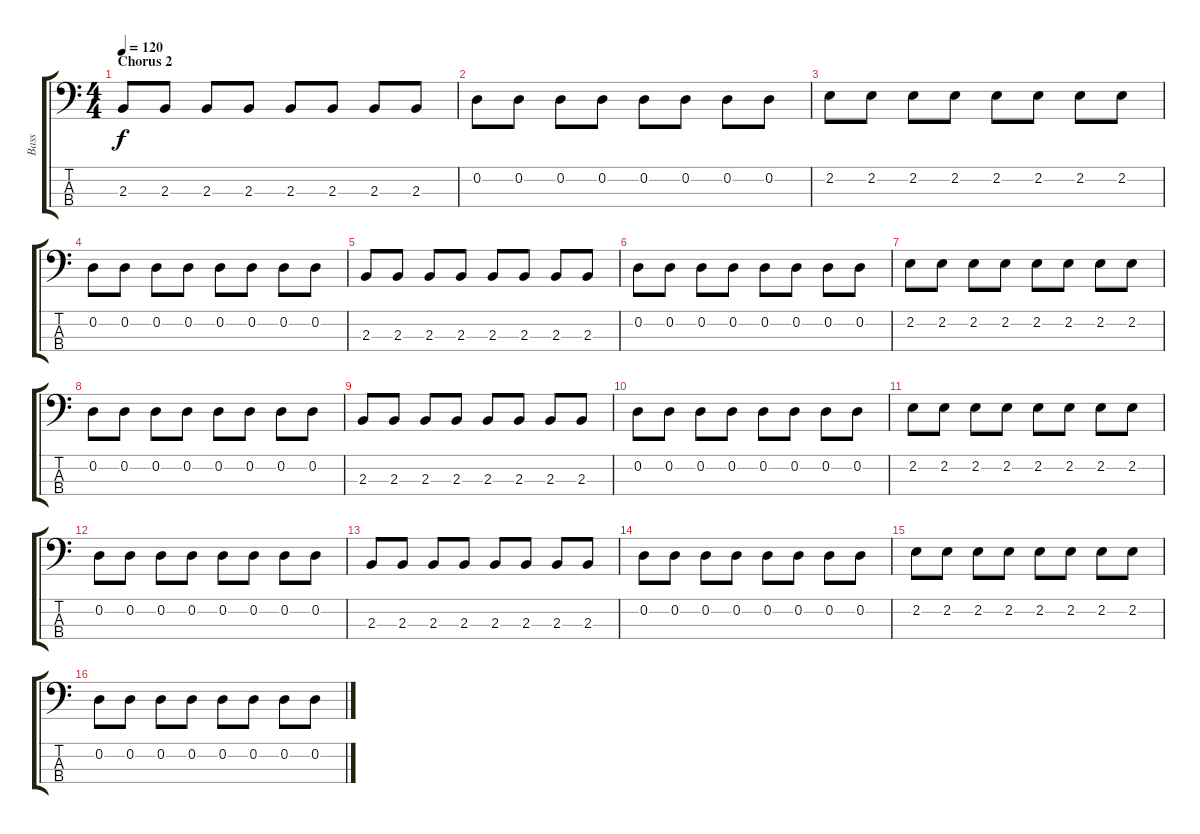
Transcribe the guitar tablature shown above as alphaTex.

\track ("Bass" "Bass") {instrument electricbassfinger}
\staff {score tabs}
\tuning (G2 D2 A1 D1) {hide}
\ts (4 4)
\section ("" "Chorus 2")
\tempo 120
\clef f4
\ks c
2.3.8{dy f} 2.3.8 2.3.8 2.3.8 2.3.8 2.3.8 2.3.8 2.3.8 |
0.2.8 0.2.8 0.2.8 0.2.8 0.2.8 0.2.8 0.2.8 0.2.8 |
2.2.8 2.2.8 2.2.8 2.2.8 2.2.8 2.2.8 2.2.8 2.2.8 |
0.2.8 0.2.8 0.2.8 0.2.8 0.2.8 0.2.8 0.2.8 0.2.8 |
2.3.8 2.3.8 2.3.8 2.3.8 2.3.8 2.3.8 2.3.8 2.3.8 |
0.2.8 0.2.8 0.2.8 0.2.8 0.2.8 0.2.8 0.2.8 0.2.8 |
2.2.8 2.2.8 2.2.8 2.2.8 2.2.8 2.2.8 2.2.8 2.2.8 |
0.2.8 0.2.8 0.2.8 0.2.8 0.2.8 0.2.8 0.2.8 0.2.8 |
2.3.8 2.3.8 2.3.8 2.3.8 2.3.8 2.3.8 2.3.8 2.3.8 |
0.2.8 0.2.8 0.2.8 0.2.8 0.2.8 0.2.8 0.2.8 0.2.8 |
2.2.8 2.2.8 2.2.8 2.2.8 2.2.8 2.2.8 2.2.8 2.2.8 |
0.2.8 0.2.8 0.2.8 0.2.8 0.2.8 0.2.8 0.2.8 0.2.8 |
2.3.8 2.3.8 2.3.8 2.3.8 2.3.8 2.3.8 2.3.8 2.3.8 |
0.2.8 0.2.8 0.2.8 0.2.8 0.2.8 0.2.8 0.2.8 0.2.8 |
2.2.8 2.2.8 2.2.8 2.2.8 2.2.8 2.2.8 2.2.8 2.2.8 |
0.2.8 0.2.8 0.2.8 0.2.8 0.2.8 0.2.8 0.2.8 0.2.8
